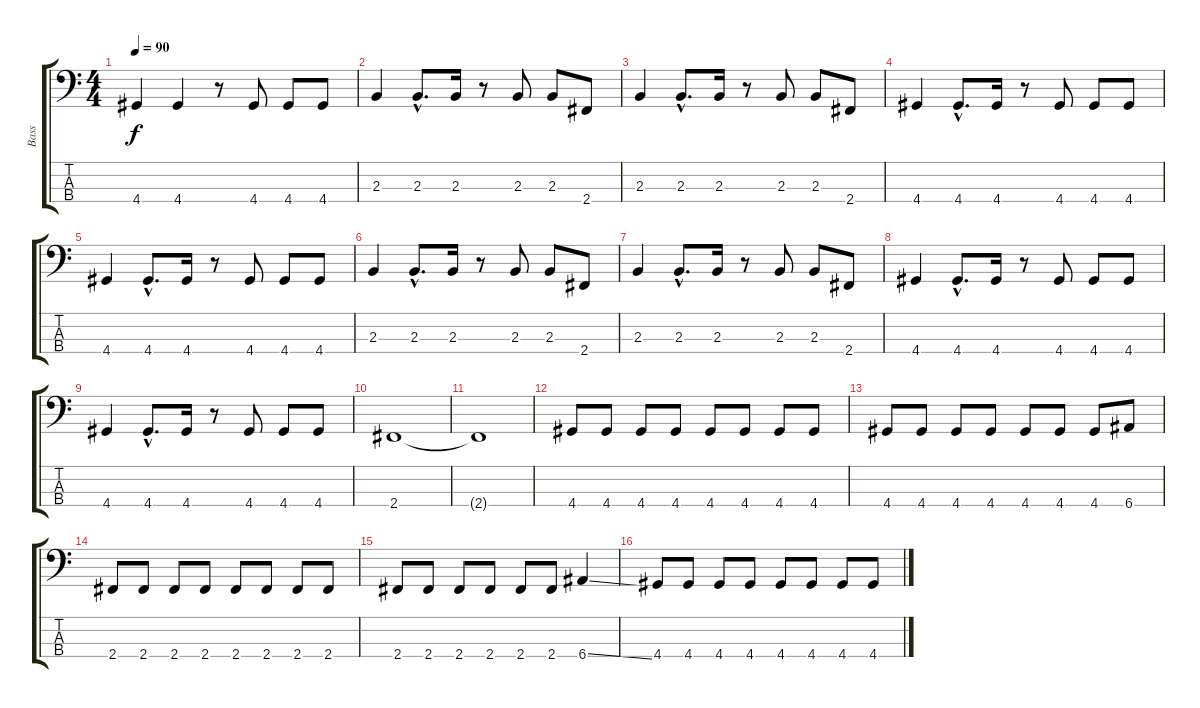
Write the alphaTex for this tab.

\track ("Bass" "Bass") {instrument electricbassfinger}
\staff {score tabs}
\tuning (G2 D2 A1 E1) {hide}
\ts (4 4)
\tempo 90
\clef f4
\ks c
4.4.4{dy f} 4.4.4 r.8 4.4.8 4.4.8 4.4.8 |
2.3.4 2.3{hac}.8{d} 2.3.16 r.8 2.3.8 2.3.8 2.4.8 |
2.3.4 2.3{hac}.8{d} 2.3.16 r.8 2.3.8 2.3.8 2.4.8 |
4.4.4 4.4{hac}.8{d} 4.4.16 r.8 4.4.8 4.4.8 4.4.8 |
4.4.4 4.4{hac}.8{d} 4.4.16 r.8 4.4.8 4.4.8 4.4.8 |
2.3.4 2.3{hac}.8{d} 2.3.16 r.8 2.3.8 2.3.8 2.4.8 |
2.3.4 2.3{hac}.8{d} 2.3.16 r.8 2.3.8 2.3.8 2.4.8 |
4.4.4 4.4{hac}.8{d} 4.4.16 r.8 4.4.8 4.4.8 4.4.8 |
4.4.4 4.4{hac}.8{d} 4.4.16 r.8 4.4.8 4.4.8 4.4.8 |
2.4.1 |
2.4{t}.1 |
4.4.8 4.4.8 4.4.8 4.4.8 4.4.8 4.4.8 4.4.8 4.4.8 |
4.4.8 4.4.8 4.4.8 4.4.8 4.4.8 4.4.8 4.4.8 6.4.8 |
2.4.8 2.4.8 2.4.8 2.4.8 2.4.8 2.4.8 2.4.8 2.4.8 |
2.4.8 2.4.8 2.4.8 2.4.8 2.4.8 2.4.8 6.4{ss}.4 |
4.4.8 4.4.8 4.4.8 4.4.8 4.4.8 4.4.8 4.4.8 4.4.8
